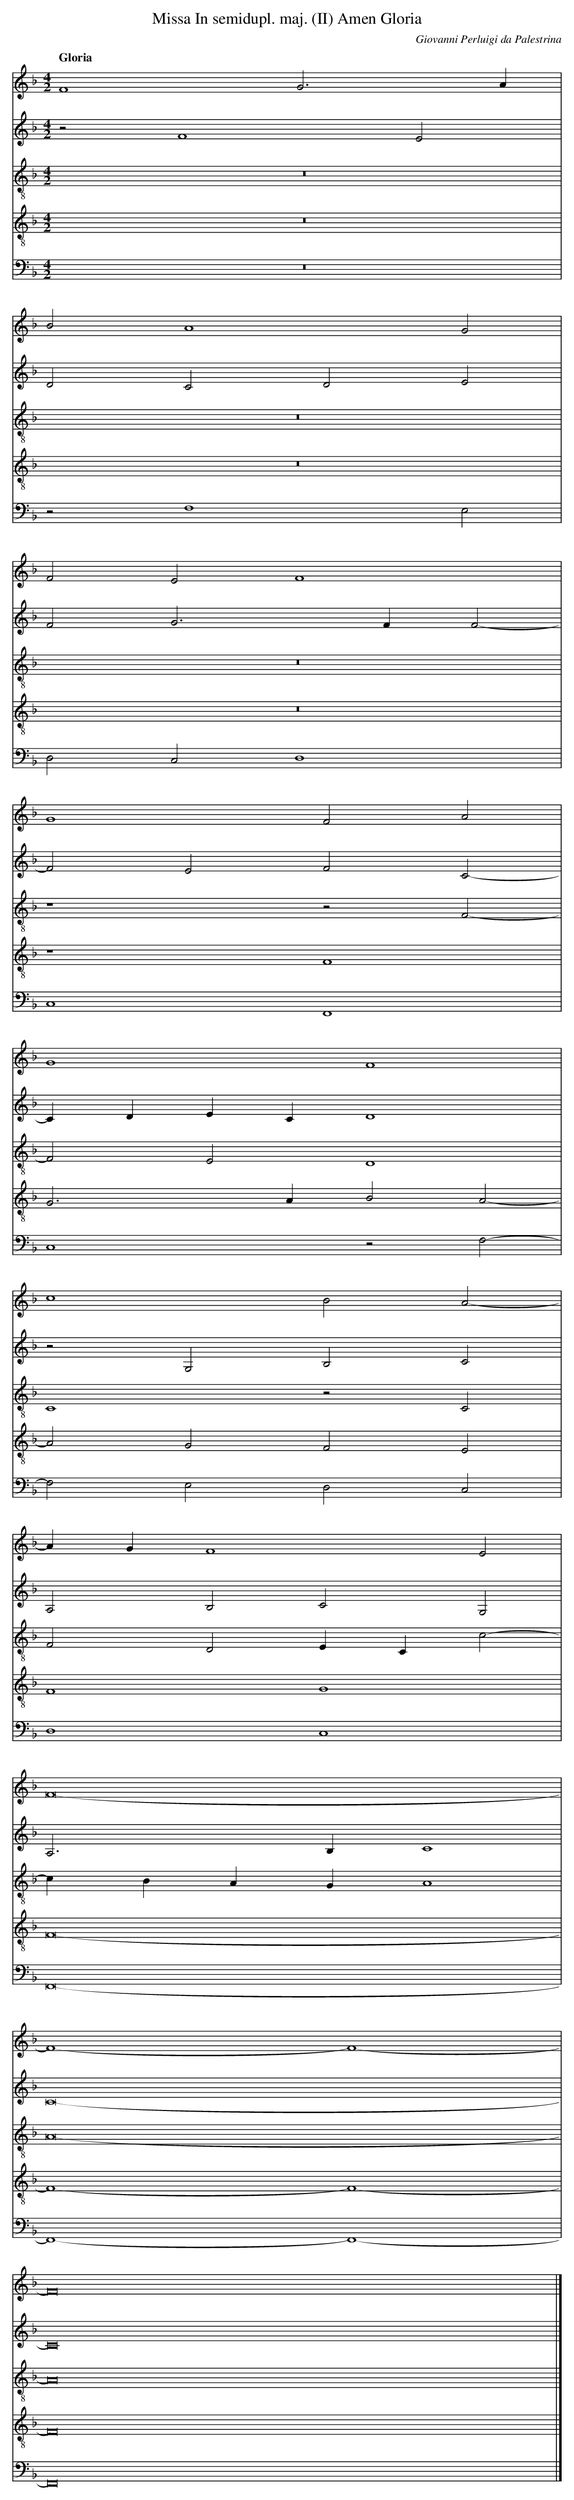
X:1
T: Missa In semidupl. maj. (II) Amen Gloria
C: Giovanni Perluigi da Palestrina
L: 1/4
M: 4/2
Q: "Gloria"
V: 1 clef=treble
V: 2 clef=treble
V: 3 clef=treble-8
V: 4 clef=treble-8
V: 5 clef=bass
K: F
[V:1] F4G3A |
[V:2] z2F4E2 |
[V:3] z8 |
[V:4] z8 |
[V:5] z8 |
[V:1] B2A4G2 |
[V:2] D2C2D2E2 |
[V:3] z8 |
[V:4] z8 |
[V:5] z2F,4E,2 |
[V:1] F2E2F4 |
[V:2] F2G2>F2F2- |
[V:3] z8 |
[V:4] z8 |
[V:5] D,2C,2D,4 |
[V:1] G4F2A2 |
[V:2] F2E2F2C2- |
[V:3] z4z2F2- |
[V:4] z4F4 |
[V:5] C,4F,,4 |
[V:1] G4F4 |
[V:2] CDECD4 |
[V:3] F2E2D4 |
[V:4] G2>A2B2A2- |
[V:5] C,4z2F,2- |
[V:1] c4B2A2- |
[V:2] z2G,2B,2C2 |
[V:3] C4z2C2 |
[V:4] A2G2F2E2 |
[V:5] F,2E,2D,2C,2 |
[V:1] AGF4E2 |
[V:2] A,2B,2C2G,2 |
[V:3] F2D2ECc2- |
[V:4] F4G4 |
[V:5] D,4C,4 |
[V:1] F8- |
[V:2] A,2>B,2C4 |
[V:3] cBAGA4 |
[V:4] F8- |
[V:5] F,,8- |
[V:1] F4-F4- |
[V:2] C8- |
[V:3] A8- |
[V:4] F4-F4- |
[V:5] F,,4-F,,4- |
[V:1] F8 |]
[V:2] C8 |]
[V:3] A8 |]
[V:4] F8 |]
[V:5] F,,8 |]
